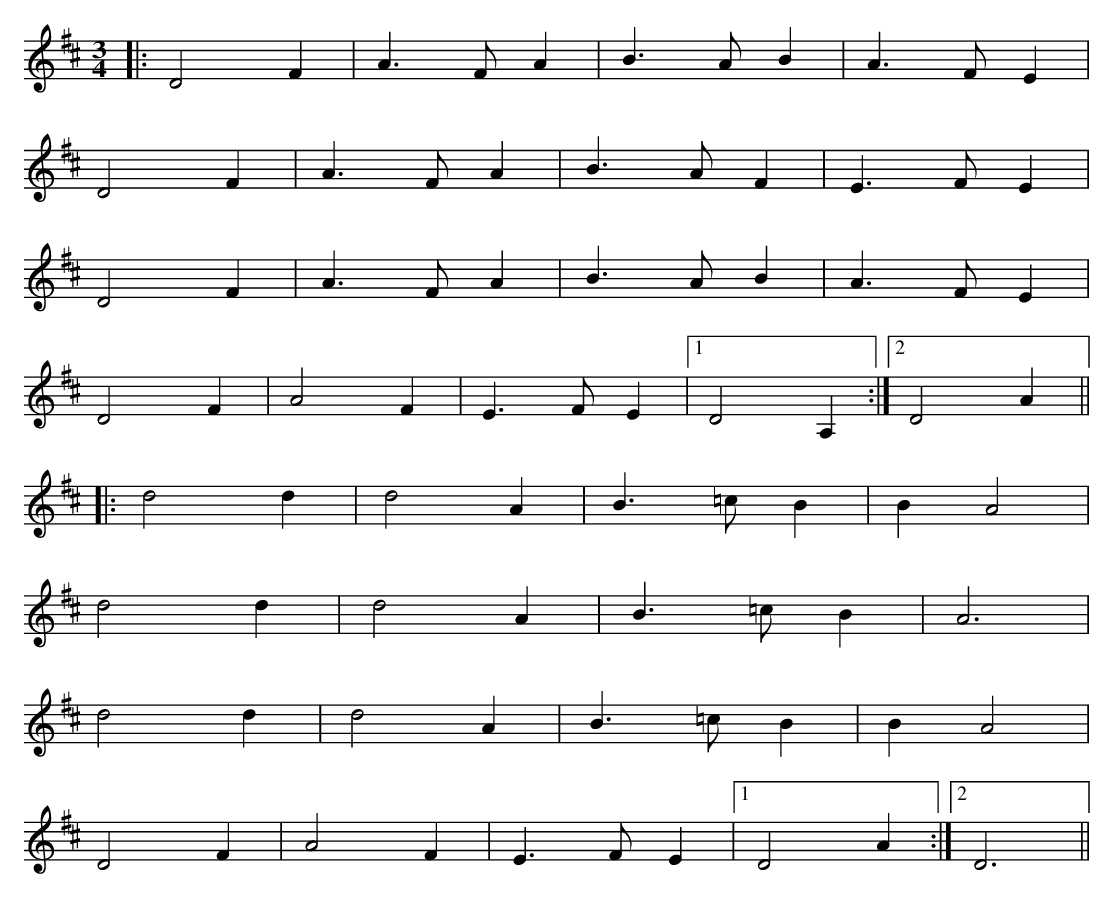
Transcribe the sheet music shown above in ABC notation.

X:1
M:3/4
K:D
|:D4 F2|A3 FA2|B3 AB2|A3 FE2|
D4 F2|A3 FA2|B3 AF2|E3 FE2|
D4 F2|A3 FA2|B3 AB2|A3 FE2|
D4 F2|A4 F2|E3 FE2|1 D4 A,2:|2 D4 A2||
|:d4 d2|d4 A2|B3 =cB2|B2 A4|
d4 d2|d4 A2|B3 =cB2|A6|
d4 d2|d4 A2|B3 =cB2|B2 A4|
D4 F2|A4 F2|E3FE2|1 D4 A2:|2 D6||
